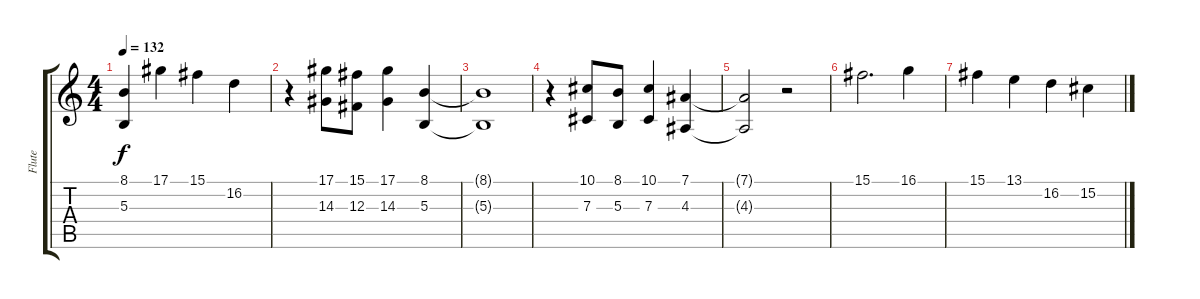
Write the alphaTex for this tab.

\track ("Flute" "Flute") {instrument flute}
\staff {score tabs}
\tuning (Eb4 Bb3 Gb3 Db3 Ab2 Eb2) {hide}
\ts (4 4)
\tempo 132
\clef g2
\ks c
(8.1{t} 5.3{t}).4{dy f} 17.1.4 15.1.4 16.2.4 |
r.4 (17.1 14.3).8 (15.1 12.3).8 (17.1 14.3).4 (8.1 5.3).4 |
(8.1{t} 5.3{t}).1{volume 0} |
r.4 (10.1 7.3).8 (8.1 5.3).8 (10.1 7.3).4 (7.1 4.3).4 |
(7.1{t} 4.3{t}).2 r.2 |
15.1.2{d} 16.1.4 |
15.1.4 13.1.4 16.2.4 15.2.4
